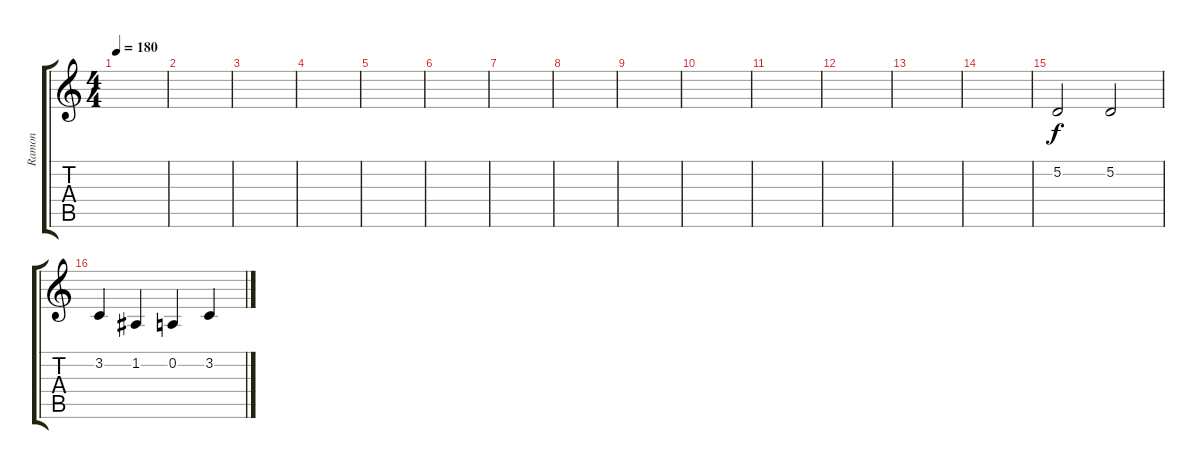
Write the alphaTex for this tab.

\track ("Ramon" "Ramon") {instrument lead6voice}
\staff {score tabs}
\tuning (D4 A3 F3 C3 G2 D2) {hide}
\ts (4 4)
\tempo 180
\clef g2
\ks c
|
|
|
|
|
|
|
|
|
|
|
|
|
|
5.2.2 5.2.2 |
3.2.4 1.2.4 0.2.4 3.2.4
